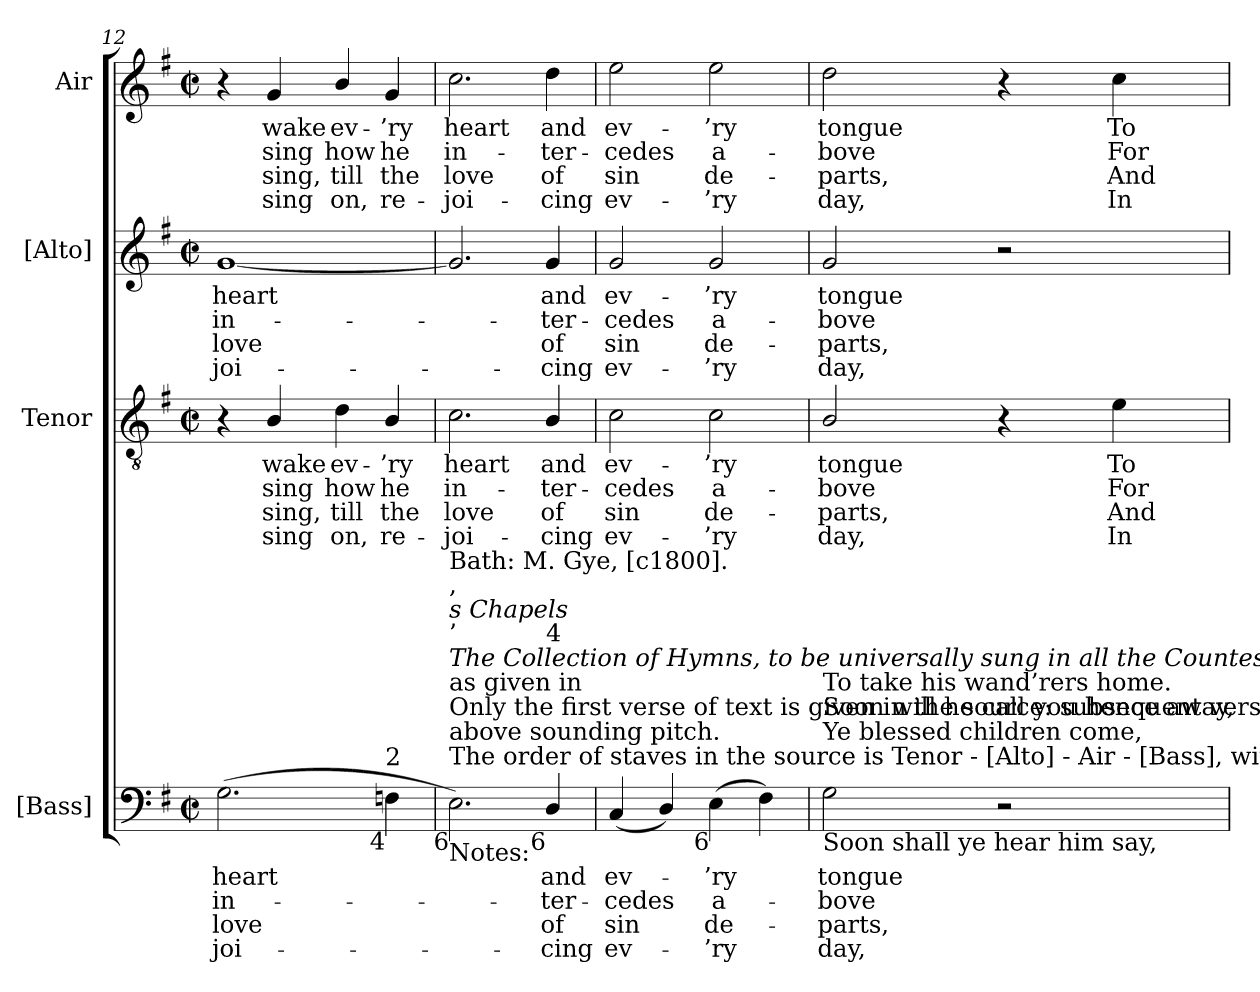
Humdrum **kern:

**kern	**text	**text	**text	**text	**kern	**text	**text	**text	**text	**kern	**text	**text	**text	**text	**kern	**text	**text	**text	**text
*part4	*part4	*part4	*part4	*part4	*part3	*part3	*part3	*part3	*part3	*part2	*part2	*part2	*part2	*part2	*part1	*part1	*part1	*part1	*part1
*staff4	*staff4	*staff4	*staff4	*staff4	*staff3	*staff3	*staff3	*staff3	*staff3	*staff2	*staff2	*staff2	*staff2	*staff2	*staff1	*staff1	*staff1	*staff1	*staff1
*I"[Bass]	*	*	*	*	*I"Tenor	*	*	*	*	*I"[Alto]	*	*	*	*	*I"Air	*	*	*	*
*I'B.	*	*	*	*	*I'T.	*	*	*	*	*I'A.	*	*	*	*	*	*	*	*	*
*clefF4	*	*	*	*	*clefGv2	*	*	*	*	*clefG2	*	*	*	*	*clefG2	*	*	*	*
*	*	*	*	*	*ITrd7c12	*	*	*	*	*	*	*	*	*	*	*	*	*	*
*k[f#]	*	*	*	*	*k[f#]	*	*	*	*	*k[f#]	*	*	*	*	*k[f#]	*	*	*	*
*G:	*	*	*	*	*G:	*	*	*	*	*G:	*	*	*	*	*G:	*	*	*	*
*M2/2	*	*	*	*	*M2/2	*	*	*	*	*M2/2	*	*	*	*	*M2/2	*	*	*	*
*met(c|)	*	*	*	*	*met(c|)	*	*	*	*	*met(c|)	*	*	*	*	*met(c|)	*	*	*	*
=12	=12	=12	=12	=12	=12	=12	=12	=12	=12	=12	=12	=12	=12	=12	=12	=12	=12	=12	=12
!	!LO:LY:b:color=#000000	!LO:LY:b:color=#000000	!LO:LY:b:color=#000000	!LO:LY:b:color=#000000	!	!	!	!	!	!	!	!	!	!	!	!	!	!	!
!	!	!	!	!	!	!	!	!	!	!	!LO:LY:b:color=#000000	!LO:LY:b:color=#000000	!LO:LY:b:color=#000000	!LO:LY:b:color=#000000	!	!	!	!	!
(2.Gi\	heart	in-	-love	joi-	4r	.	.	.	.	[1gi	heart	in-	-love	joi-	4r	.	.	.	.
!	!	!	!	!	!	!LO:LY:b:color=#000000	!LO:LY:b:color=#000000	!LO:LY:b:color=#000000	!LO:LY:b:color=#000000	!	!	!	!	!	!	!	!	!	!
!	!	!	!	!	!	!	!	!	!	!	!	!	!	!	!	!LO:LY:b:color=#000000	!LO:LY:b:color=#000000	!LO:LY:b:color=#000000	!LO:LY:b:color=#000000
.	.	.	.	.	4BBi/	wake	sing	sing,	sing	.	.	.	.	.	4gi/	wake	sing	sing,	sing
!	!	!	!	!	!	!LO:LY:b:color=#000000	!LO:LY:b:color=#000000	!LO:LY:b:color=#000000	!LO:LY:b:color=#000000	!	!	!	!	!	!	!	!	!	!
!	!	!	!	!	!	!	!	!	!	!	!	!	!	!	!	!LO:LY:b:color=#000000	!LO:LY:b:color=#000000	!LO:LY:b:color=#000000	!LO:LY:b:color=#000000
.	.	.	.	.	4Di\	ev-	how	till	on,	.	.	.	.	.	4bi/	ev-	how	till	on,
!	!	!	!	!	!	!LO:LY:b:color=#000000	!LO:LY:b:color=#000000	!LO:LY:b:color=#000000	!LO:LY:b:color=#000000	!	!	!	!	!	!	!	!	!	!
!LO:TX:b:rj:t=4	!	!	!	!	!	!	!	!	!	!	!	!	!	!	!	!	!	!	!
!LO:TX:t=2	!	!	!	!	!	!	!	!	!	!	!	!	!	!	!	!	!	!	!
!	!	!	!	!	!	!	!	!	!	!	!	!	!	!	!	!LO:LY:b:color=#000000	!LO:LY:b:color=#000000	!LO:LY:b:color=#000000	!LO:LY:b:color=#000000
4Fni\	.	.	.	.	4BBi/	-’ry	he	the	re-	.	.	.	.	.	4gi/	-’ry	he	the	re-
!!LO:PB:g=z
=13	=13	=13	=13	=13	=13	=13	=13	=13	=13	=13	=13	=13	=13	=13	=13	=13	=13	=13	=13
!	!	!	!	!	!	!LO:LY:b:color=#000000	!LO:LY:b:color=#000000	!LO:LY:b:color=#000000	!LO:LY:b:color=#000000	!	!	!	!	!	!	!	!	!	!
!LO:TX:b:t=Notes&colon;	!	!	!	!	!	!	!	!	!	!	!	!	!	!	!	!	!	!	!
!LO:TX:t=The order of staves in the source is Tenor - [Alto] - Air - [Bass], with the Alto part printed in the treble clef an octave	!	!	!	!	!	!	!	!	!	!	!	!	!	!	!	!	!	!	!
!LO:TX:t=above sounding pitch.	!	!	!	!	!	!	!	!	!	!	!	!	!	!	!	!	!	!	!
!LO:TX:t=Only the first verse of text is given in the source&colon; subsequent verses have here been added editorially, using the text	!	!	!	!	!	!	!	!	!	!	!	!	!	!	!	!	!	!	!
!LO:TX:t=as given in	!	!	!	!	!	!	!	!	!	!	!	!	!	!	!	!	!	!	!
!LO:TX:i:t=The Collection of Hymns, to be universally sung in all the Countess of Huntingdon	!	!	!	!	!	!	!	!	!	!	!	!	!	!	!	!	!	!	!
!LO:TX:t=’	!	!	!	!	!	!	!	!	!	!	!	!	!	!	!	!	!	!	!
!LO:TX:i:t=s Chapels	!	!	!	!	!	!	!	!	!	!	!	!	!	!	!	!	!	!	!
!LO:TX:t=,	!	!	!	!	!	!	!	!	!	!	!	!	!	!	!	!	!	!	!
!LO:TX:t=Bath&colon; M. Gye, [c1800].	!	!	!	!	!	!	!	!	!	!	!	!	!	!	!	!	!	!	!
!LO:TX:b:rj:t=6	!	!	!	!	!	!	!	!	!	!	!	!	!	!	!	!	!	!	!
!	!	!	!	!	!	!	!	!	!	!	!	!	!	!	!	!LO:LY:b:color=#000000	!LO:LY:b:color=#000000	!LO:LY:b:color=#000000	!LO:LY:b:color=#000000
2.Ei\)	.	.	.	.	2.Ci\	heart	in-	-love	joi-	2.gi/]	.	.	.	.	2.cci\	heart	in-	-love	joi-
!	!LO:LY:b:color=#000000	!LO:LY:b:color=#000000	!LO:LY:b:color=#000000	!LO:LY:b:color=#000000	!	!	!	!	!	!	!	!	!	!	!	!	!	!	!
!	!	!	!	!	!	!LO:LY:b:color=#000000	!LO:LY:b:color=#000000	!LO:LY:b:color=#000000	!LO:LY:b:color=#000000	!	!	!	!	!	!	!	!	!	!
!	!	!	!	!	!	!	!	!	!	!	!LO:LY:b:color=#000000	!LO:LY:b:color=#000000	!LO:LY:b:color=#000000	!LO:LY:b:color=#000000	!	!	!	!	!
!LO:TX:b:rj:t=6	!	!	!	!	!	!	!	!	!	!	!	!	!	!	!	!	!	!	!
!LO:TX:t=4	!	!	!	!	!	!	!	!	!	!	!	!	!	!	!	!	!	!	!
!	!	!	!	!	!	!	!	!	!	!	!	!	!	!	!	!LO:LY:b:color=#000000	!LO:LY:b:color=#000000	!LO:LY:b:color=#000000	!LO:LY:b:color=#000000
4Di/	and	-ter-	-of	cing	4BBi/	and	-ter-	-of	cing	4gi/	and	-ter-	-of	cing	4ddi\	and	-ter-	-of	cing
=14	=14	=14	=14	=14	=14	=14	=14	=14	=14	=14	=14	=14	=14	=14	=14	=14	=14	=14	=14
!	!LO:LY:b:color=#000000	!LO:LY:b:color=#000000	!LO:LY:b:color=#000000	!LO:LY:b:color=#000000	!	!	!	!	!	!	!	!	!	!	!	!	!	!	!
!	!	!	!	!	!	!LO:LY:b:color=#000000	!LO:LY:b:color=#000000	!LO:LY:b:color=#000000	!LO:LY:b:color=#000000	!	!	!	!	!	!	!	!	!	!
!	!	!	!	!	!	!	!	!	!	!	!LO:LY:b:color=#000000	!LO:LY:b:color=#000000	!LO:LY:b:color=#000000	!LO:LY:b:color=#000000	!	!	!	!	!
!	!	!	!	!	!	!	!	!	!	!	!	!	!	!	!	!LO:LY:b:color=#000000	!LO:LY:b:color=#000000	!LO:LY:b:color=#000000	!LO:LY:b:color=#000000
(4Ci/	ev-	-cedes	sin	ev-	2Ci\	ev-	-cedes	sin	ev-	2gi/	ev-	-cedes	sin	ev-	2eei\	ev-	-cedes	sin	ev-
4Di/)	.	.	.	.	.	.	.	.	.	.	.	.	.	.	.	.	.	.	.
!	!LO:LY:b:color=#000000	!LO:LY:b:color=#000000	!LO:LY:b:color=#000000	!LO:LY:b:color=#000000	!	!	!	!	!	!	!	!	!	!	!	!	!	!	!
!	!	!	!	!	!	!LO:LY:b:color=#000000	!LO:LY:b:color=#000000	!LO:LY:b:color=#000000	!LO:LY:b:color=#000000	!	!	!	!	!	!	!	!	!	!
!	!	!	!	!	!	!	!	!	!	!	!LO:LY:b:color=#000000	!LO:LY:b:color=#000000	!LO:LY:b:color=#000000	!LO:LY:b:color=#000000	!	!	!	!	!
!LO:TX:b:rj:t=6	!	!	!	!	!	!	!	!	!	!	!	!	!	!	!	!	!	!	!
!	!	!	!	!	!	!	!	!	!	!	!	!	!	!	!	!LO:LY:b:color=#000000	!LO:LY:b:color=#000000	!LO:LY:b:color=#000000	!LO:LY:b:color=#000000
(4Ei\	-’ry	a-	-de-	-’ry	2Ci\	-’ry	a-	-de-	-’ry	2gi/	-’ry	a-	-de-	-’ry	2eei\	-’ry	a-	-de-	-’ry
4F#i\)	.	.	.	.	.	.	.	.	.	.	.	.	.	.	.	.	.	.	.
=15	=15	=15	=15	=15	=15	=15	=15	=15	=15	=15	=15	=15	=15	=15	=15	=15	=15	=15	=15
!	!LO:LY:b:color=#000000	!LO:LY:b:color=#000000	!LO:LY:b:color=#000000	!LO:LY:b:color=#000000	!	!	!	!	!	!	!	!	!	!	!	!	!	!	!
!	!	!	!	!	!	!LO:LY:b:color=#000000	!LO:LY:b:color=#000000	!LO:LY:b:color=#000000	!LO:LY:b:color=#000000	!	!	!	!	!	!	!	!	!	!
!	!	!	!	!	!	!	!	!	!	!	!LO:LY:b:color=#000000	!LO:LY:b:color=#000000	!LO:LY:b:color=#000000	!LO:LY:b:color=#000000	!	!	!	!	!
!LO:TX:b:t=Soon shall ye hear him say,	!	!	!	!	!	!	!	!	!	!	!	!	!	!	!	!	!	!	!
!LO:TX:t=Ye blessed children come,	!	!	!	!	!	!	!	!	!	!	!	!	!	!	!	!	!	!	!
!LO:TX:t=Soon will he call you hence away,	!	!	!	!	!	!	!	!	!	!	!	!	!	!	!	!	!	!	!
!LO:TX:t=To take his wand’rers home.	!	!	!	!	!	!	!	!	!	!	!	!	!	!	!	!	!	!	!
!	!	!	!	!	!	!	!	!	!	!	!	!	!	!	!	!LO:LY:b:color=#000000	!LO:LY:b:color=#000000	!LO:LY:b:color=#000000	!LO:LY:b:color=#000000
2Gi\	tongue	-bove	parts,	day,	2BBi/	tongue	-bove	parts,	day,	2gi/	tongue	-bove	parts,	day,	2ddi\	tongue	-bove	parts,	day,
2r	.	.	.	.	4r	.	.	.	.	2r	.	.	.	.	4r	.	.	.	.
!	!	!	!	!	!	!LO:LY:b:color=#000000	!LO:LY:b:color=#000000	!LO:LY:b:color=#000000	!LO:LY:b:color=#000000	!	!	!	!	!	!	!	!	!	!
!	!	!	!	!	!	!	!	!	!	!	!	!	!	!	!	!LO:LY:b:color=#000000	!LO:LY:b:color=#000000	!LO:LY:b:color=#000000	!LO:LY:b:color=#000000
.	.	.	.	.	4Ei\	To	For	And	In	.	.	.	.	.	4cci\	To	For	And	In
=	=	=	=	=	=	=	=	=	=	=	=	=	=	=	=	=	=	=	=
*-	*-	*-	*-	*-	*-	*-	*-	*-	*-	*-	*-	*-	*-	*-	*-	*-	*-	*-	*-
